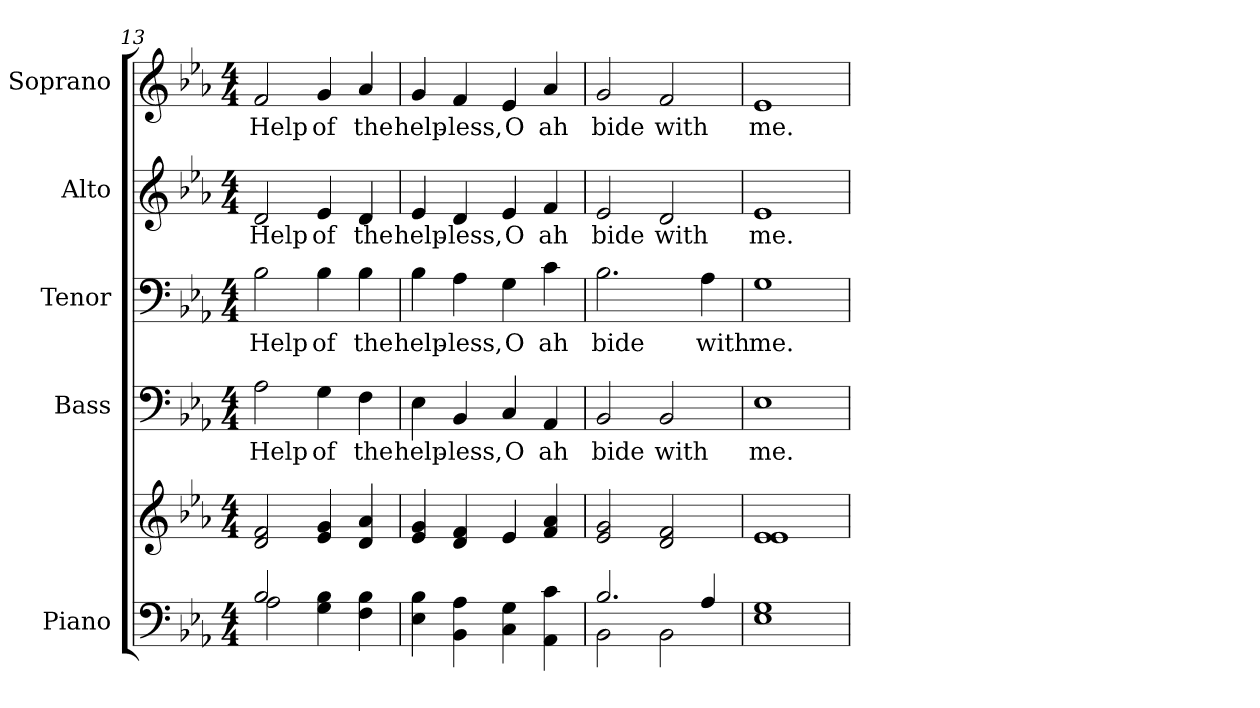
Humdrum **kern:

**kern	**kern	**kern	**text	**kern	**text	**kern	**text	**kern	**text
*part5	*part5	*part4	*part4	*part3	*part3	*part2	*part2	*part1	*part1
*staff6	*staff5	*staff4	*staff4	*staff3	*staff3	*staff2	*staff2	*staff1	*staff1
*I"Piano	*	*I"Bass	*	*I"Tenor	*	*I"Alto	*	*I"Soprano	*
*I'Pno.	*	*I'B.	*	*I'T.	*	*I'A.	*	*I'S.	*
!!LO:PB:g=z
*clefF4	*clefG2	*clefF4	*	*clefF4	*	*clefG2	*	*clefG2	*
*k[b-e-a-]	*k[b-e-a-]	*k[b-e-a-]	*	*k[b-e-a-]	*	*k[b-e-a-]	*	*k[b-e-a-]	*
*E-:	*E-:	*E-:	*	*E-:	*	*E-:	*	*E-:	*
*M4/4	*M4/4	*M4/4	*	*M4/4	*	*M4/4	*	*M4/4	*
=13	=13	=13	=13	=13	=13	=13	=13	=13	=13
*^	*	*	*	*	*	*	*	*	*
!	!	!	!	!LO:LY:b:color=#000000	!	!	!	!	!	!
!	!	!	!	!	!	!LO:LY:b:color=#000000	!	!	!	!
!	!	!	!	!	!	!	!	!LO:LY:b:color=#000000	!	!
!	!	!	!	!	!	!	!	!	!	!LO:LY:b:color=#000000
2B-i/	2A-i\	2di/ 2fi	2A-i\	Help	2B-i\	Help	2di/	Help	2fi/	Help
!	!	!	!	!LO:LY:b:color=#000000	!	!	!	!	!	!
!	!	!	!	!	!	!LO:LY:b:color=#000000	!	!	!	!
!	!	!	!	!	!	!	!	!LO:LY:b:color=#000000	!	!
!	!	!	!	!	!	!	!	!	!	!LO:LY:b:color=#000000
4Gi\ 4B-i	2ryy	4e-i/ 4gi	4Gi\	of	4B-i\	of	4e-i/	of	4gi/	of
!	!	!	!	!LO:LY:b:color=#000000	!	!	!	!	!	!
!	!	!	!	!	!	!LO:LY:b:color=#000000	!	!	!	!
!	!	!	!	!	!	!	!	!LO:LY:b:color=#000000	!	!
!	!	!	!	!	!	!	!	!	!	!LO:LY:b:color=#000000
4Fi\ 4B-i	.	4di/ 4a-i	4Fi\	the	4B-i\	the	4di/	the	4a-i/	the
*v	*v	*	*	*	*	*	*	*	*	*
=14	=14	=14	=14	=14	=14	=14	=14	=14	=14
!	!	!	!LO:LY:b:color=#000000	!	!	!	!	!	!
!	!	!	!	!	!LO:LY:b:color=#000000	!	!	!	!
!	!	!	!	!	!	!	!LO:LY:b:color=#000000	!	!
!	!	!	!	!	!	!	!	!	!LO:LY:b:color=#000000
4E-i\ 4B-i	4e-i/ 4gi	4E-i\	help-	4B-i\	help-	4e-i/	help-	4gi/	help-
!	!	!	!LO:LY:b:color=#000000	!	!	!	!	!	!
!	!	!	!	!	!LO:LY:b:color=#000000	!	!	!	!
!	!	!	!	!	!	!	!LO:LY:b:color=#000000	!	!
!	!	!	!	!	!	!	!	!	!LO:LY:b:color=#000000
4BB-i\ 4A-i	4di/ 4fi	4BB-i/	-less,	4A-i\	-less,	4di/	-less,	4fi/	-less,
!	!	!	!LO:LY:b:color=#000000	!	!	!	!	!	!
!	!	!	!	!	!LO:LY:b:color=#000000	!	!	!	!
!	!	!	!	!	!	!	!LO:LY:b:color=#000000	!	!
!	!	!	!	!	!	!	!	!	!LO:LY:b:color=#000000
4Ci\ 4Gi	4e-i/	4Ci/	O	4Gi\	O	4e-i/	O	4e-i/	O
!	!	!	!LO:LY:b:color=#000000	!	!	!	!	!	!
!	!	!	!	!	!LO:LY:b:color=#000000	!	!	!	!
!	!	!	!	!	!	!	!LO:LY:b:color=#000000	!	!
!	!	!	!	!	!	!	!	!	!LO:LY:b:color=#000000
4AA-i\ 4ci	4fi/ 4a-i	4AA-i/	ah	4ci\	ah	4fi/	ah	4a-i/	ah
=15	=15	=15	=15	=15	=15	=15	=15	=15	=15
*^	*	*	*	*	*	*	*	*	*
!	!	!	!	!LO:LY:b:color=#000000	!	!	!	!	!	!
!	!	!	!	!	!	!LO:LY:b:color=#000000	!	!	!	!
!	!	!	!	!	!	!	!	!LO:LY:b:color=#000000	!	!
!	!	!	!	!	!	!	!	!	!	!LO:LY:b:color=#000000
2.B-i/	2BB-i\	2e-i/ 2gi	2BB-i/	bide	2.B-i\	bide	2e-i/	bide	2gi/	bide
!	!	!	!	!LO:LY:b:color=#000000	!	!	!	!	!	!
!	!	!	!	!	!	!	!	!LO:LY:b:color=#000000	!	!
!	!	!	!	!	!	!	!	!	!	!LO:LY:b:color=#000000
.	2BB-i\	2di/ 2fi	2BB-i/	with	.	.	2di/	with	2fi/	with
!	!	!	!	!	!	!LO:LY:b:color=#000000	!	!	!	!
4A-i/	.	.	.	.	4A-i\	with	.	.	.	.
*v	*v	*	*	*	*	*	*	*	*	*
!!LO:PB:g=z
=16	=16	=16	=16	=16	=16	=16	=16	=16	=16
!	!	!	!LO:LY:b:color=#000000	!	!	!	!	!	!
!	!	!	!	!	!LO:LY:b:color=#000000	!	!	!	!
!	!	!	!	!	!	!	!LO:LY:b:color=#000000	!	!
!	!	!	!	!	!	!	!	!	!LO:LY:b:color=#000000
1E-i 1Gi	1e-i 1e-i	1E-i	me.	1Gi	me.	1e-i	me.	1e-i	me.
=	=	=	=	=	=	=	=	=	=
*-	*-	*-	*-	*-	*-	*-	*-	*-	*-
